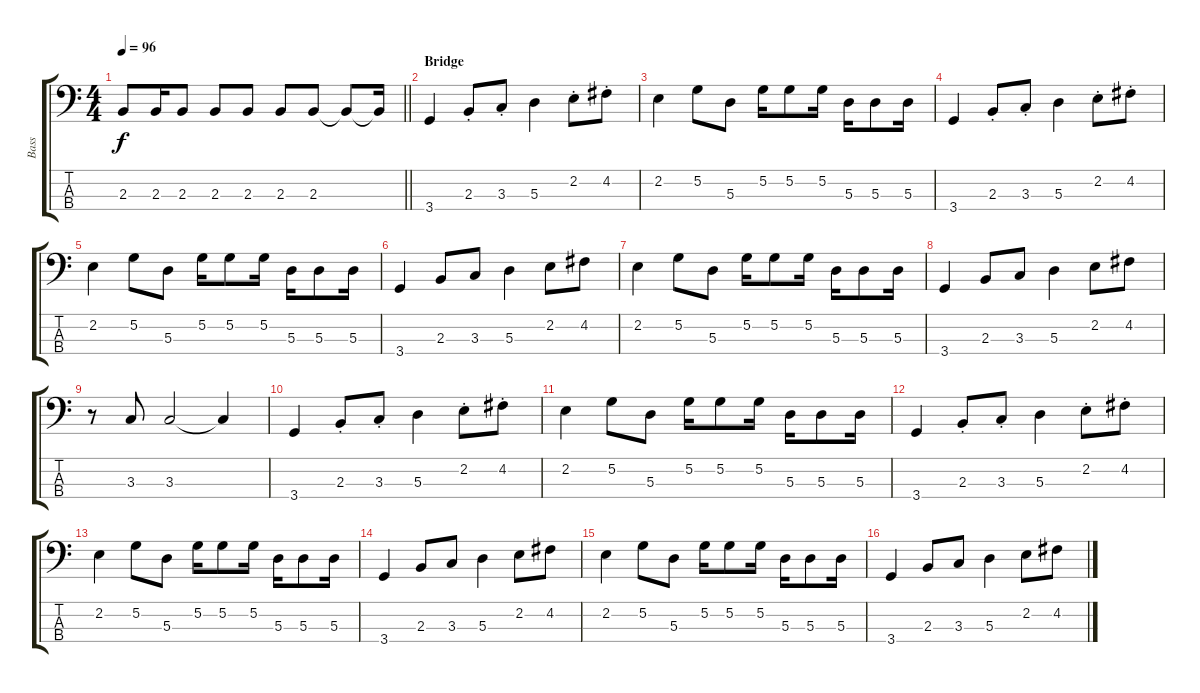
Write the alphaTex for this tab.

\track ("Bass" "Bass") {instrument electricbassfinger}
\staff {score tabs}
\tuning (G2 D2 A1 E1) {hide}
\ts (4 4)
\tempo 96
\clef f4
\barLineRight lightlight
\ks c
2.3.8{dy f} 2.3.16 2.3.8 2.3.8 2.3.8 2.3.8 2.3.8 2.3{t}.8 2.3{t}.16 |
\section ("" "Bridge")
3.4.4 2.3{st}.8 3.3{st}.8 5.3.4 2.2{st}.8 4.2{st}.8 |
2.2.4 5.2.8 5.3.8 5.2.16 5.2.8 5.2.16 5.3.16 5.3.8 5.3.16 |
3.4.4 2.3{st}.8 3.3{st}.8 5.3.4 2.2{st}.8 4.2{st}.8 |
2.2.4 5.2.8 5.3.8 5.2.16 5.2.8 5.2.16 5.3.16 5.3.8 5.3.16 |
3.4.4 2.3.8 3.3.8 5.3.4 2.2.8 4.2.8 |
2.2.4 5.2.8 5.3.8 5.2.16 5.2.8 5.2.16 5.3.16 5.3.8 5.3.16 |
3.4.4 2.3.8 3.3.8 5.3.4 2.2.8 4.2.8 |
r.8 3.3.8 3.3.2 3.3{t}.4 |
3.4.4 2.3{st}.8 3.3{st}.8 5.3.4 2.2{st}.8 4.2{st}.8 |
2.2.4 5.2.8 5.3.8 5.2.16 5.2.8 5.2.16 5.3.16 5.3.8 5.3.16 |
3.4.4 2.3{st}.8 3.3{st}.8 5.3.4 2.2{st}.8 4.2{st}.8 |
2.2.4 5.2.8 5.3.8 5.2.16 5.2.8 5.2.16 5.3.16 5.3.8 5.3.16 |
3.4.4 2.3.8 3.3.8 5.3.4 2.2.8 4.2.8 |
2.2.4 5.2.8 5.3.8 5.2.16 5.2.8 5.2.16 5.3.16 5.3.8 5.3.16 |
3.4.4 2.3.8 3.3.8 5.3.4 2.2.8 4.2.8
